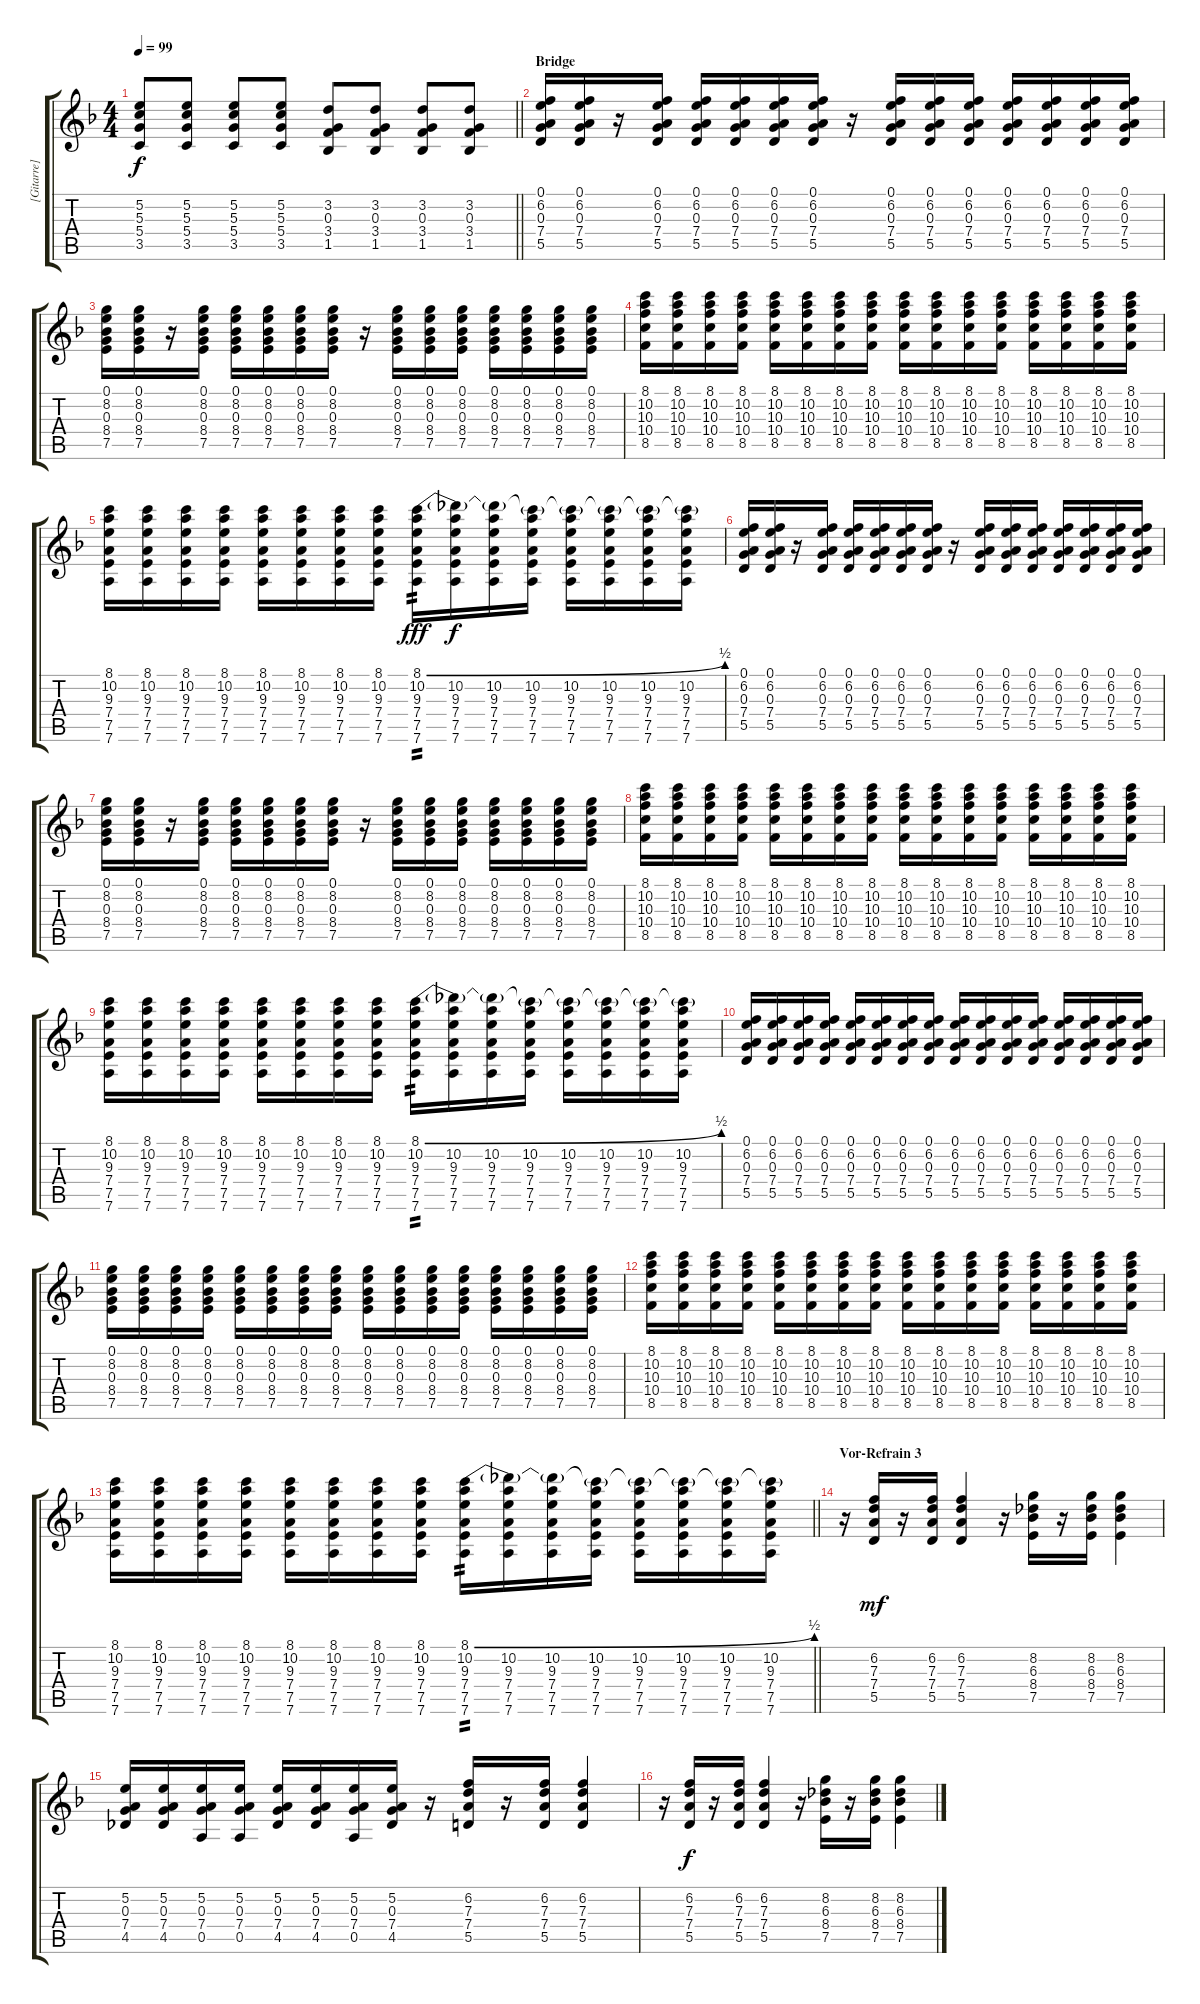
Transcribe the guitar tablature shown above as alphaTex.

\track ("[Gitarre]" "[Gitarre]") {instrument electricguitarclean}
\staff {score tabs}
\tuning (E4 B3 G3 D3 A2 D2) {hide}
\ts (4 4)
\tempo 99
\clef g2
\barLineRight lightlight
\ks dminor
(5.2 5.3 5.4 3.5).8{dy f} (5.2 5.3 5.4 3.5).8 (5.2 5.3 5.4 3.5).8 (5.2 5.3 5.4 3.5).8 (3.2 0.3 3.4 1.5).8 (3.2 0.3 3.4 1.5).8 (3.2 0.3 3.4 1.5).8 (3.2 0.3 3.4 1.5).8 |
\section ("" "Bridge")
(0.1 6.2 0.3 7.4 5.5).16 (0.1 6.2 0.3 7.4 5.5).16 r.16 (0.1 6.2 0.3 7.4 5.5).16 (0.1 6.2 0.3 7.4 5.5).16 (0.1 6.2 0.3 7.4 5.5).16 (0.1 6.2 0.3 7.4 5.5).16 (0.1 6.2 0.3 7.4 5.5).16 r.16 (0.1 6.2 0.3 7.4 5.5).16 (0.1 6.2 0.3 7.4 5.5).16 (0.1 6.2 0.3 7.4 5.5).16 (0.1 6.2 0.3 7.4 5.5).16 (0.1 6.2 0.3 7.4 5.5).16 (0.1 6.2 0.3 7.4 5.5).16 (0.1 6.2 0.3 7.4 5.5).16 |
(0.1 8.2 0.3 8.4 7.5).16 (0.1 8.2 0.3 8.4 7.5).16 r.16 (0.1 8.2 0.3 8.4 7.5).16 (0.1 8.2 0.3 8.4 7.5).16 (0.1 8.2 0.3 8.4 7.5).16 (0.1 8.2 0.3 8.4 7.5).16 (0.1 8.2 0.3 8.4 7.5).16 r.16 (0.1 8.2 0.3 8.4 7.5).16 (0.1 8.2 0.3 8.4 7.5).16 (0.1 8.2 0.3 8.4 7.5).16 (0.1 8.2 0.3 8.4 7.5).16 (0.1 8.2 0.3 8.4 7.5).16 (0.1 8.2 0.3 8.4 7.5).16 (0.1 8.2 0.3 8.4 7.5).16 |
(8.1 10.2 10.3 10.4 8.5).16 (8.1 10.2 10.3 10.4 8.5).16 (8.1 10.2 10.3 10.4 8.5).16 (8.1 10.2 10.3 10.4 8.5).16 (8.1 10.2 10.3 10.4 8.5).16 (8.1 10.2 10.3 10.4 8.5).16 (8.1 10.2 10.3 10.4 8.5).16 (8.1 10.2 10.3 10.4 8.5).16 (8.1 10.2 10.3 10.4 8.5).16 (8.1 10.2 10.3 10.4 8.5).16 (8.1 10.2 10.3 10.4 8.5).16 (8.1 10.2 10.3 10.4 8.5).16 (8.1 10.2 10.3 10.4 8.5).16 (8.1 10.2 10.3 10.4 8.5).16 (8.1 10.2 10.3 10.4 8.5).16 (8.1 10.2 10.3 10.4 8.5).16 |
(8.1 10.2 9.3 7.4 7.5 7.6).16 (8.1 10.2 9.3 7.4 7.5 7.6).16 (8.1 10.2 9.3 7.4 7.5 7.6).16 (8.1 10.2 9.3 7.4 7.5 7.6).16 (8.1 10.2 9.3 7.4 7.5 7.6).16 (8.1 10.2 9.3 7.4 7.5 7.6).16 (8.1 10.2 9.3 7.4 7.5 7.6).16 (8.1 10.2 9.3 7.4 7.5 7.6).16 (8.1{be (bend 0 0 60 2)} 10.2 9.3 7.4 7.5 7.6).16{tp 2 dy fff} (8.1{t} 10.2 9.3 7.4 7.5 7.6).16{dy f} (8.1{t} 10.2 9.3 7.4 7.5 7.6).16 (8.1{t} 10.2 9.3 7.4 7.5 7.6).16 (8.1{t} 10.2 9.3 7.4 7.5 7.6).16 (8.1{t} 10.2 9.3 7.4 7.5 7.6).16 (8.1{t} 10.2 9.3 7.4 7.5 7.6).16 (8.1{t} 10.2 9.3 7.4 7.5 7.6).16 |
(0.1 6.2 0.3 7.4 5.5).16 (0.1 6.2 0.3 7.4 5.5).16 r.16 (0.1 6.2 0.3 7.4 5.5).16 (0.1 6.2 0.3 7.4 5.5).16 (0.1 6.2 0.3 7.4 5.5).16 (0.1 6.2 0.3 7.4 5.5).16 (0.1 6.2 0.3 7.4 5.5).16 r.16 (0.1 6.2 0.3 7.4 5.5).16 (0.1 6.2 0.3 7.4 5.5).16 (0.1 6.2 0.3 7.4 5.5).16 (0.1 6.2 0.3 7.4 5.5).16 (0.1 6.2 0.3 7.4 5.5).16 (0.1 6.2 0.3 7.4 5.5).16 (0.1 6.2 0.3 7.4 5.5).16 |
(0.1 8.2 0.3 8.4 7.5).16 (0.1 8.2 0.3 8.4 7.5).16 r.16 (0.1 8.2 0.3 8.4 7.5).16 (0.1 8.2 0.3 8.4 7.5).16 (0.1 8.2 0.3 8.4 7.5).16 (0.1 8.2 0.3 8.4 7.5).16 (0.1 8.2 0.3 8.4 7.5).16 r.16 (0.1 8.2 0.3 8.4 7.5).16 (0.1 8.2 0.3 8.4 7.5).16 (0.1 8.2 0.3 8.4 7.5).16 (0.1 8.2 0.3 8.4 7.5).16 (0.1 8.2 0.3 8.4 7.5).16 (0.1 8.2 0.3 8.4 7.5).16 (0.1 8.2 0.3 8.4 7.5).16 |
(8.1 10.2 10.3 10.4 8.5).16 (8.1 10.2 10.3 10.4 8.5).16 (8.1 10.2 10.3 10.4 8.5).16 (8.1 10.2 10.3 10.4 8.5).16 (8.1 10.2 10.3 10.4 8.5).16 (8.1 10.2 10.3 10.4 8.5).16 (8.1 10.2 10.3 10.4 8.5).16 (8.1 10.2 10.3 10.4 8.5).16 (8.1 10.2 10.3 10.4 8.5).16 (8.1 10.2 10.3 10.4 8.5).16 (8.1 10.2 10.3 10.4 8.5).16 (8.1 10.2 10.3 10.4 8.5).16 (8.1 10.2 10.3 10.4 8.5).16 (8.1 10.2 10.3 10.4 8.5).16 (8.1 10.2 10.3 10.4 8.5).16 (8.1 10.2 10.3 10.4 8.5).16 |
(8.1 10.2 9.3 7.4 7.5 7.6).16 (8.1 10.2 9.3 7.4 7.5 7.6).16 (8.1 10.2 9.3 7.4 7.5 7.6).16 (8.1 10.2 9.3 7.4 7.5 7.6).16 (8.1 10.2 9.3 7.4 7.5 7.6).16 (8.1 10.2 9.3 7.4 7.5 7.6).16 (8.1 10.2 9.3 7.4 7.5 7.6).16 (8.1 10.2 9.3 7.4 7.5 7.6).16 (8.1{be (bend 0 0 60 2)} 10.2 9.3 7.4 7.5 7.6).16{tp 2} (8.1{t} 10.2 9.3 7.4 7.5 7.6).16 (8.1{t} 10.2 9.3 7.4 7.5 7.6).16 (8.1{t} 10.2 9.3 7.4 7.5 7.6).16 (8.1{t} 10.2 9.3 7.4 7.5 7.6).16 (8.1{t} 10.2 9.3 7.4 7.5 7.6).16 (8.1{t} 10.2 9.3 7.4 7.5 7.6).16 (8.1{t} 10.2 9.3 7.4 7.5 7.6).16 |
(0.1 6.2 0.3 7.4 5.5).16 (0.1 6.2 0.3 7.4 5.5).16 (0.1 6.2 0.3 7.4 5.5).16 (0.1 6.2 0.3 7.4 5.5).16 (0.1 6.2 0.3 7.4 5.5).16 (0.1 6.2 0.3 7.4 5.5).16 (0.1 6.2 0.3 7.4 5.5).16 (0.1 6.2 0.3 7.4 5.5).16 (0.1 6.2 0.3 7.4 5.5).16 (0.1 6.2 0.3 7.4 5.5).16 (0.1 6.2 0.3 7.4 5.5).16 (0.1 6.2 0.3 7.4 5.5).16 (0.1 6.2 0.3 7.4 5.5).16 (0.1 6.2 0.3 7.4 5.5).16 (0.1 6.2 0.3 7.4 5.5).16 (0.1 6.2 0.3 7.4 5.5).16 |
(0.1 8.2 0.3 8.4 7.5).16 (0.1 8.2 0.3 8.4 7.5).16 (0.1 8.2 0.3 8.4 7.5).16 (0.1 8.2 0.3 8.4 7.5).16 (0.1 8.2 0.3 8.4 7.5).16 (0.1 8.2 0.3 8.4 7.5).16 (0.1 8.2 0.3 8.4 7.5).16 (0.1 8.2 0.3 8.4 7.5).16 (0.1 8.2 0.3 8.4 7.5).16 (0.1 8.2 0.3 8.4 7.5).16 (0.1 8.2 0.3 8.4 7.5).16 (0.1 8.2 0.3 8.4 7.5).16 (0.1 8.2 0.3 8.4 7.5).16 (0.1 8.2 0.3 8.4 7.5).16 (0.1 8.2 0.3 8.4 7.5).16 (0.1 8.2 0.3 8.4 7.5).16 |
(8.1 10.2 10.3 10.4 8.5).16 (8.1 10.2 10.3 10.4 8.5).16 (8.1 10.2 10.3 10.4 8.5).16 (8.1 10.2 10.3 10.4 8.5).16 (8.1 10.2 10.3 10.4 8.5).16 (8.1 10.2 10.3 10.4 8.5).16 (8.1 10.2 10.3 10.4 8.5).16 (8.1 10.2 10.3 10.4 8.5).16 (8.1 10.2 10.3 10.4 8.5).16 (8.1 10.2 10.3 10.4 8.5).16 (8.1 10.2 10.3 10.4 8.5).16 (8.1 10.2 10.3 10.4 8.5).16 (8.1 10.2 10.3 10.4 8.5).16 (8.1 10.2 10.3 10.4 8.5).16 (8.1 10.2 10.3 10.4 8.5).16 (8.1 10.2 10.3 10.4 8.5).16 |
\barLineRight lightlight
(8.1 10.2 9.3 7.4 7.5 7.6).16 (8.1 10.2 9.3 7.4 7.5 7.6).16 (8.1 10.2 9.3 7.4 7.5 7.6).16 (8.1 10.2 9.3 7.4 7.5 7.6).16 (8.1 10.2 9.3 7.4 7.5 7.6).16 (8.1 10.2 9.3 7.4 7.5 7.6).16 (8.1 10.2 9.3 7.4 7.5 7.6).16 (8.1 10.2 9.3 7.4 7.5 7.6).16 (8.1{be (bend 0 0 60 2)} 10.2 9.3 7.4 7.5 7.6).16{tp 2} (8.1{t} 10.2 9.3 7.4 7.5 7.6).16 (8.1{t} 10.2 9.3 7.4 7.5 7.6).16 (8.1{t} 10.2 9.3 7.4 7.5 7.6).16 (8.1{t} 10.2 9.3 7.4 7.5 7.6).16 (8.1{t} 10.2 9.3 7.4 7.5 7.6).16 (8.1{t} 10.2 9.3 7.4 7.5 7.6).16 (8.1{t} 10.2 9.3 7.4 7.5 7.6).16 |
\section ("" "Vor-Refrain 3")
r.16 (6.2 7.3 7.4 5.5).16{dy mf balance 8} r.16 (6.2 7.3 7.4 5.5).16 (6.2 7.3 7.4 5.5).4 r.16 (8.2 6.3 8.4 7.5).16 r.16 (8.2 6.3 8.4 7.5).16 (8.2 6.3 8.4 7.5).4 |
(5.2 0.3 7.4 4.5).16 (5.2 0.3 7.4 4.5).16 (5.2 0.3 7.4 0.5).16 (5.2 0.3 7.4 0.5).16 (5.2 0.3 7.4 4.5).16 (5.2 0.3 7.4 4.5).16 (5.2 0.3 7.4 0.5).16 (5.2 0.3 7.4 4.5).16 r.16 (6.2 7.3 7.4 5.5).16 r.16 (6.2 7.3 7.4 5.5).16 (6.2 7.3 7.4 5.5).4 |
r.16 (6.2 7.3 7.4 5.5).16{dy f balance 2} r.16 (6.2 7.3 7.4 5.5).16 (6.2 7.3 7.4 5.5).4 r.16 (8.2 6.3 8.4 7.5).16 r.16 (8.2 6.3 8.4 7.5).16 (8.2 6.3 8.4 7.5).4
